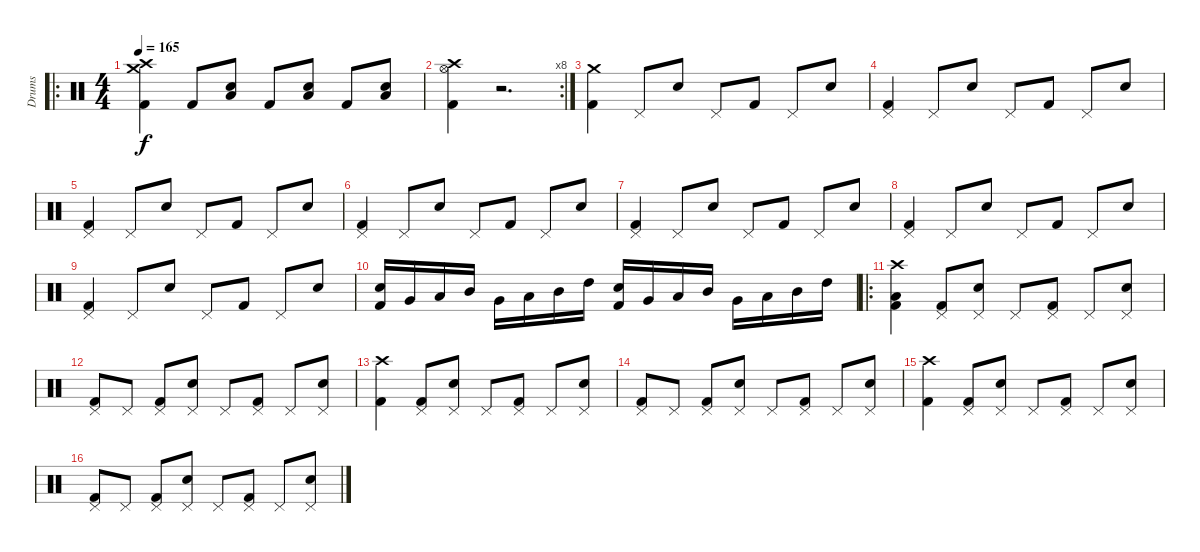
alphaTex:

\track ("Drums" "Drums") {instrument percussion}
\staff {score}
\articulation defaults
\ro
\ts (4 4)
\tempo 165
\clef neutral
\ks c
("Crash medium (hit)" "Crash high (hit)" "Kick (hit) 2").4{dy f} "Kick (hit) 2".8 ("Low Floor Tom (hit)" "Snare (hit) 2").8 "Kick (hit) 2".8 ("Low Floor Tom (hit)" "Snare (hit) 2").8 "Kick (hit) 2".8 ("Low Floor Tom (hit)" "Snare (hit) 2").8 |
\rc 8
("Hi-Hat (open)" "Crash high (hit)" "Kick (hit) 2").4 r.2{d} |
("Crash medium (hit)" "Kick (hit) 2").4 "Pedal Hi-Hat (hit)".8 "Snare (hit) 2".8 "Pedal Hi-Hat (hit)".8 "Kick (hit) 2".8 "Pedal Hi-Hat (hit)".8 "Snare (hit) 2".8 |
("Pedal Hi-Hat (hit)" "Kick (hit) 2").4 "Pedal Hi-Hat (hit)".8 "Snare (hit) 2".8 "Pedal Hi-Hat (hit)".8 "Kick (hit) 2".8 "Pedal Hi-Hat (hit)".8 "Snare (hit) 2".8 |
("Pedal Hi-Hat (hit)" "Kick (hit) 2").4 "Pedal Hi-Hat (hit)".8 "Snare (hit) 2".8 "Pedal Hi-Hat (hit)".8 "Kick (hit) 2".8 "Pedal Hi-Hat (hit)".8 "Snare (hit) 2".8 |
("Pedal Hi-Hat (hit)" "Kick (hit) 2").4 "Pedal Hi-Hat (hit)".8 "Snare (hit) 2".8 "Pedal Hi-Hat (hit)".8 "Kick (hit) 2".8 "Pedal Hi-Hat (hit)".8 "Snare (hit) 2".8 |
("Pedal Hi-Hat (hit)" "Kick (hit) 2").4 "Pedal Hi-Hat (hit)".8 "Snare (hit) 2".8 "Pedal Hi-Hat (hit)".8 "Kick (hit) 2".8 "Pedal Hi-Hat (hit)".8 "Snare (hit) 2".8 |
("Pedal Hi-Hat (hit)" "Kick (hit) 2").4 "Pedal Hi-Hat (hit)".8 "Snare (hit) 2".8 "Pedal Hi-Hat (hit)".8 "Kick (hit) 2".8 "Pedal Hi-Hat (hit)".8 "Snare (hit) 2".8 |
("Pedal Hi-Hat (hit)" "Kick (hit) 2").4 "Pedal Hi-Hat (hit)".8 "Snare (hit) 2".8 "Pedal Hi-Hat (hit)".8 "Kick (hit) 2".8 "Pedal Hi-Hat (hit)".8 "Snare (hit) 2".8 |
("Snare (hit) 2" "Kick (hit) 2").16 "Very Low Tom (hit)".16 "Low Tom (hit)".16 "Mid Tom (hit)".16 "Very Low Tom (hit)".16 "Low Tom (hit)".16 "Mid Tom (hit)".16 "High Tom (hit)".16 ("Snare (hit) 2" "Kick (hit) 2").16 "Very Low Tom (hit)".16 "Low Tom (hit)".16 "Mid Tom (hit)".16 "Very Low Tom (hit)".16 "Low Tom (hit)".16 "Mid Tom (hit)".16 "High Tom (hit)".16 |
\ro
("Crash high (hit)" "Low Tom (hit)" "Kick (hit) 2").4 ("Pedal Hi-Hat (hit)" "Kick (hit) 2").8 ("Pedal Hi-Hat (hit)" "Snare (hit) 2").8 "Pedal Hi-Hat (hit)".8 ("Pedal Hi-Hat (hit)" "Kick (hit) 2").8 "Pedal Hi-Hat (hit)".8 ("Pedal Hi-Hat (hit)" "Snare (hit) 2").8 |
("Pedal Hi-Hat (hit)" "Kick (hit) 2").8 "Pedal Hi-Hat (hit)".8 ("Pedal Hi-Hat (hit)" "Kick (hit) 2").8 ("Pedal Hi-Hat (hit)" "Snare (hit) 2").8 "Pedal Hi-Hat (hit)".8 ("Pedal Hi-Hat (hit)" "Kick (hit) 2").8 "Pedal Hi-Hat (hit)".8 ("Pedal Hi-Hat (hit)" "Snare (hit) 2").8 |
("Crash high (hit)" "Kick (hit) 2").4 ("Pedal Hi-Hat (hit)" "Kick (hit) 2").8 ("Pedal Hi-Hat (hit)" "Snare (hit) 2").8 "Pedal Hi-Hat (hit)".8 ("Pedal Hi-Hat (hit)" "Kick (hit) 2").8 "Pedal Hi-Hat (hit)".8 ("Pedal Hi-Hat (hit)" "Snare (hit) 2").8 |
("Pedal Hi-Hat (hit)" "Kick (hit) 2").8 "Pedal Hi-Hat (hit)".8 ("Pedal Hi-Hat (hit)" "Kick (hit) 2").8 ("Pedal Hi-Hat (hit)" "Snare (hit) 2").8 "Pedal Hi-Hat (hit)".8 ("Pedal Hi-Hat (hit)" "Kick (hit) 2").8 "Pedal Hi-Hat (hit)".8 ("Pedal Hi-Hat (hit)" "Snare (hit) 2").8 |
("Crash high (hit)" "Kick (hit) 2").4 ("Pedal Hi-Hat (hit)" "Kick (hit) 2").8 ("Pedal Hi-Hat (hit)" "Snare (hit) 2").8 "Pedal Hi-Hat (hit)".8 ("Pedal Hi-Hat (hit)" "Kick (hit) 2").8 "Pedal Hi-Hat (hit)".8 ("Pedal Hi-Hat (hit)" "Snare (hit) 2").8 |
("Pedal Hi-Hat (hit)" "Kick (hit) 2").8 "Pedal Hi-Hat (hit)".8 ("Pedal Hi-Hat (hit)" "Kick (hit) 2").8 ("Pedal Hi-Hat (hit)" "Snare (hit) 2").8 "Pedal Hi-Hat (hit)".8 ("Pedal Hi-Hat (hit)" "Kick (hit) 2").8 "Pedal Hi-Hat (hit)".8 ("Pedal Hi-Hat (hit)" "Snare (hit) 2").8
